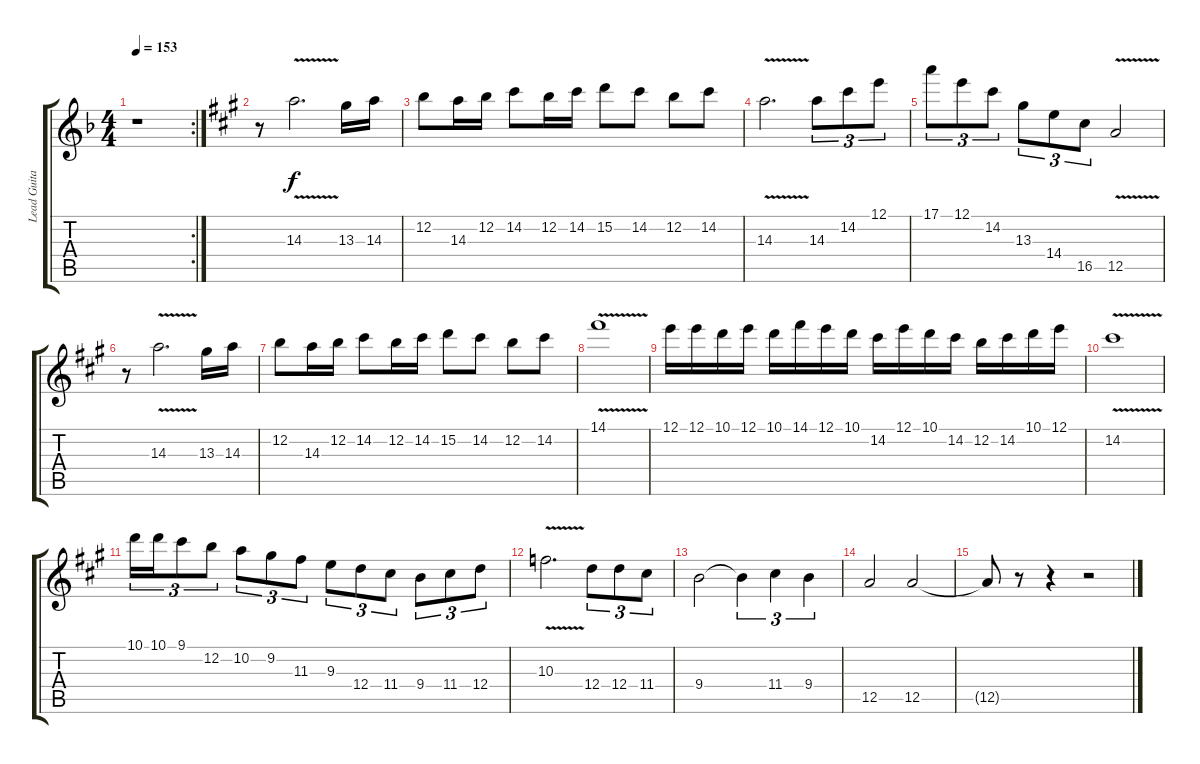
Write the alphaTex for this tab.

\track ("Lead Guitar" "Lead Guita") {instrument distortionguitar}
\staff {score tabs}
\tuning (E4 B3 G3 D3 A2 E2) {hide}
\rc 2
\ts (4 4)
\tempo 153
\clef g2
\ks f
r.1{dy f} |
\ks a
r.8 14.3{v}.2{d} 13.3.16 14.3.16 |
12.2.8 14.3.16 12.2.16 14.2.8 12.2.16 14.2.16 15.2.8 14.2.8 12.2.8 14.2.8 |
14.3{v}.2{d} 14.3.8{tu (3 2)} 14.2.8{tu (3 2)} 12.1.8{tu (3 2)} |
17.1.8{tu (3 2)} 12.1.8{tu (3 2)} 14.2.8{tu (3 2)} 13.3.8{tu (3 2)} 14.4.8{tu (3 2)} 16.5.8{tu (3 2)} 12.5{v}.2 |
r.8 14.3{v}.2{d} 13.3.16 14.3.16 |
12.2.8 14.3.16 12.2.16 14.2.8 12.2.16 14.2.16 15.2.8 14.2.8 12.2.8 14.2.8 |
14.1{v}.1 |
12.1.16 12.1.16 10.1.16 12.1.16 10.1.16 14.1.16 12.1.16 10.1.16 14.2.16 12.1.16 10.1.16 14.2.16 12.2.16 14.2.16 10.1.16 12.1.16 |
14.2{v}.1 |
10.1.16{tu (3 2)} 10.1.16{tu (3 2)} 9.1.8{tu (3 2)} 12.2.8{tu (3 2)} 10.2.8{tu (3 2)} 9.2.8{tu (3 2)} 11.3.8{tu (3 2)} 9.3.8{tu (3 2)} 12.4.8{tu (3 2)} 11.4.8{tu (3 2)} 9.4.8{tu (3 2)} 11.4.8{tu (3 2)} 12.4.8{tu (3 2)} |
10.3{v}.2{d} 12.4.8{tu (3 2)} 12.4.8{tu (3 2)} 11.4.8{tu (3 2)} |
9.4.2 9.4{t}.4{tu (3 2)} 11.4.4{tu (3 2)} 9.4.4{tu (3 2)} |
12.5.2 12.5.2 |
12.5{t}.8 r.8 r.4 r.2
